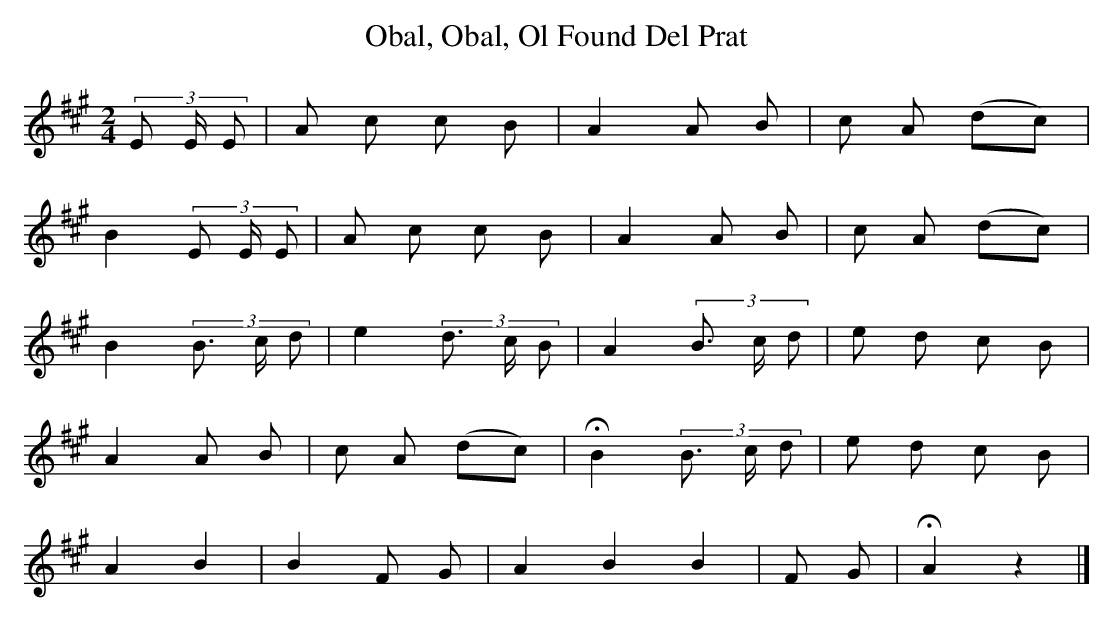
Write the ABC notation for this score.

X:1
T:Obal, Obal, Ol Found Del Prat
M:2/4
L:1/8
K:A
(3 E E/ E | A c c B | A2 A B | c A (dc) |
B2 (3 E E/ E | A c c B | A2 A B | c A (dc) |
B2 (3 B > c d | e2 (3 d > c B | A2 (3 B > c d | e d c B |
A2 A B | c A (dc) | !fermata! B2 (3 B > c d | e d c B |
A2 B2 | B2 F G | A2 B2 B2 | F G | !fermata! A2 z2 |]
